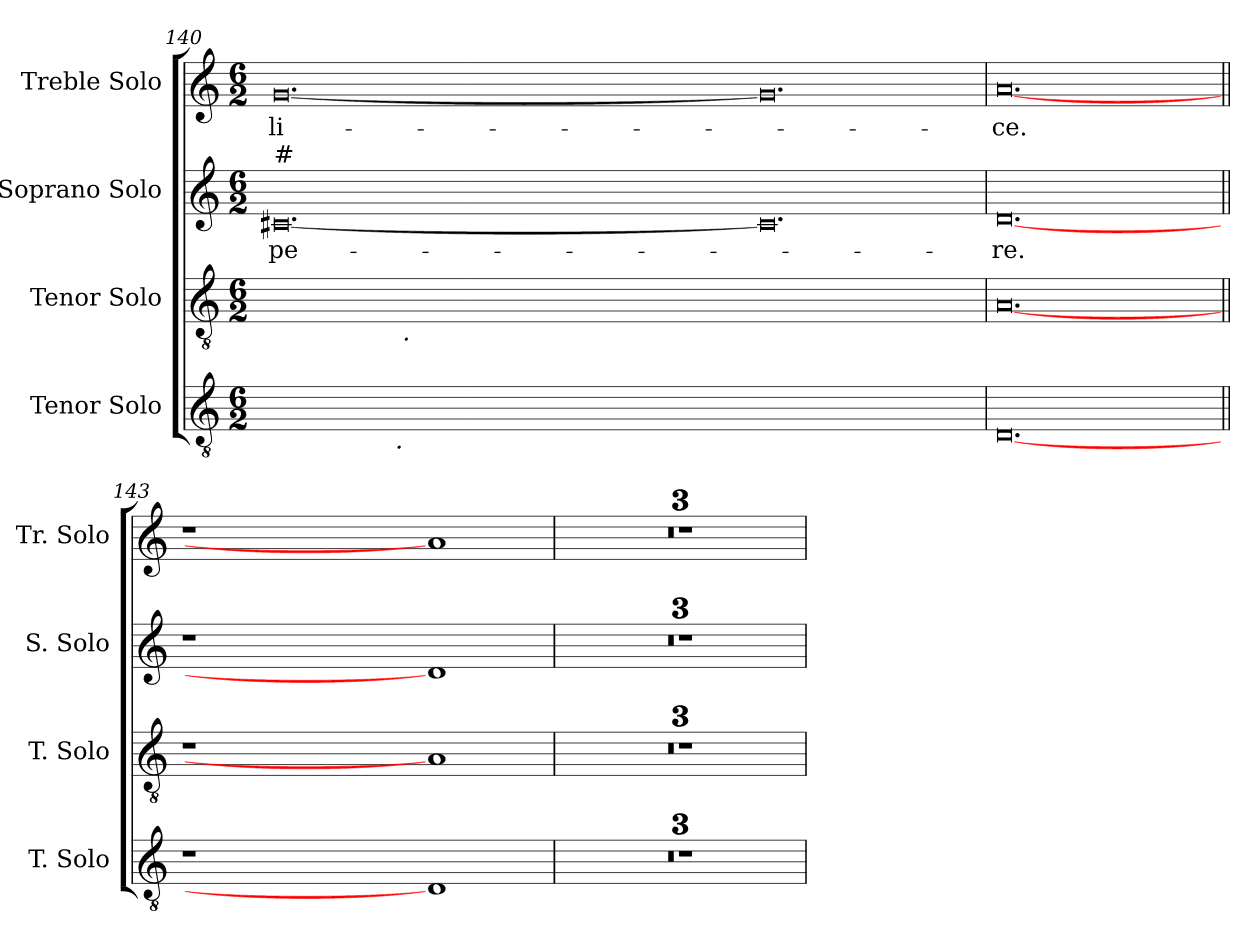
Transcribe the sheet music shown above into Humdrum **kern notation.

**kern	**kern	**kern	**text	**kern	**text
*part4	*part3	*part2	*part2	*part1	*part1
*staff4	*staff3	*staff2	*staff2	*staff1	*staff1
*I"Tenor Solo	*I"Tenor Solo	*I"Soprano Solo	*	*I"Treble Solo	*
*I'T. Solo	*I'T. Solo	*I'S. Solo	*	*I'Tr. Solo	*
*clefGv2	*clefGv2	*clefG2	*	*clefG2	*
*ITrd7c12	*ITrd7c12	*	*	*	*
*k[]	*k[]	*k[]	*	*k[]	*
*C:	*C:	*C:	*	*C:	*
*M6/2	*M6/2	*M6/2	*	*M6/2	*
=140	=140	=140	=140	=140	=140
!	!	!	!LO:LY:b:color=#000000	!	!
!	!	!LO:TX:a:t=#	!	!	!
!	!	!	!	!	!LO:LY:b:color=#000000
*^	*^	*	*	*	*
[<0.EEiyy	2ryy	[<0.GGiyy	2ryy	[<0.c#i	-pe-	[<0.gi	-li-
.	16ryy	.	16ryy	.	.	.	.
.	32ryy	.	32ryy	.	.	.	.
.	128..ryy	.	64ryy	.	.	.	.
!	!LO:TX:b:i:t=.	!	!	!	!	!	!
.	1ryy	.	.	.	.	.	.
.	.	.	256ryy	.	.	.	.
.	.	.	1024ryy	.	.	.	.
!	!	!	!LO:TX:b:i:t=.	!	!	!	!
.	.	.	1ryy	.	.	.	.
.	1ryy	.	.	.	.	.	.
.	.	.	1ryy	.	.	.	.
.	4ryy	.	.	.	.	.	.
.	.	.	4ryy	.	.	.	.
.	8ryy	.	.	.	.	.	.
.	.	.	8ryy	.	.	.	.
.	64ryy	.	.	.	.	.	.
.	.	.	128ryy	.	.	.	.
.	.	.	512.ryy	.	.	.	.
.	512ryy	.	.	.	.	.	.
*v	*v	*	*	*	*	*	*
*	*v	*v	*	*	*	*
=141-	=141-	=141-	=141-	=141-	=141-
0.EEiyy]	0.GGiyy]	0.c#i]	.	0.gi]	.
=142	=142	=142	=142	=142	=142
!	!	!	!LO:LY:b:color=#000000	!	!
!	!	!	!	!	!LO:LY:b:color=#000000
[0.DDi	[0.AAi	[0.di	-re.	[0.ai	-ce.
=143||	=143||	=143||	=143||	=143||	=143||
!LO:N:vis=1	!LO:N:vis=1	!LO:N:vis=1	!	!LO:N:vis=1	!
0.r	0.r	0.r	.	0.r	.
1DDi]	1AAi]	1di]	.	1ai]	.
=144	=144	=144	=144	=144	=144
!LO:N:vis=1	!LO:N:vis=1	!LO:N:vis=1	!	!LO:N:vis=1	!
0.r	0.r	0.r	.	0.r	.
=145	=145	=145	=145	=145	=145
!LO:N:vis=1	!LO:N:vis=1	!LO:N:vis=1	!	!LO:N:vis=1	!
0.r	0.r	0.r	.	0.r	.
=146	=146	=146	=146	=146	=146
!LO:N:vis=1	!LO:N:vis=1	!LO:N:vis=1	!	!LO:N:vis=1	!
0.r	0.r	0.r	.	0.r	.
=	=	=	=	=	=
*-	*-	*-	*-	*-	*-
